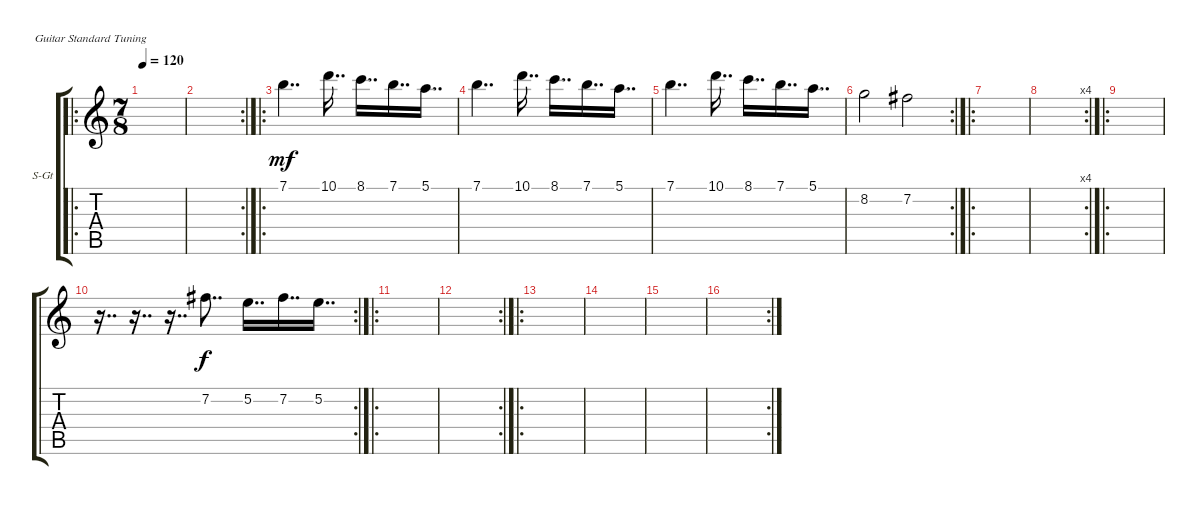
\defaultSystemsLayout 4
\bracketExtendMode groupsimilarinstruments
\firstSystemTrackNameOrientation horizontal
\otherSystemsTrackNameOrientation horizontal
\track ("Steel Guitar" "S-Gt") {instrument acousticguitarsteel}
\staff {score tabs}
\tuning (E4 B3 G3 D3 A2 E2)
\ro
\ts (7 8)
\tempo 120
\clef g2
\ks c
|
\rc 2
|
\ro
7.1.4{dd dy mf} 10.1.16{dd} 8.1.16{dd} 7.1.16{dd} 5.1.16{dd} |
7.1.4{dd} 10.1.16{dd} 8.1.16{dd} 7.1.16{dd} 5.1.16{dd} |
7.1.4{dd} 10.1.16{dd} 8.1.16{dd} 7.1.16{dd} 5.1.16{dd} |
\rc 2
8.2.2 7.2.2 |
\ro
|
\rc 4
|
\ro
|
\rc 2
r.16{dd} r.16{dd} r.16{dd} 7.2.8{dd dy f} 5.2.16{dd} 7.2.16{dd} 5.2.16{dd} |
\ro
|
\rc 2
|
\ro
|
|
|
\rc 2
